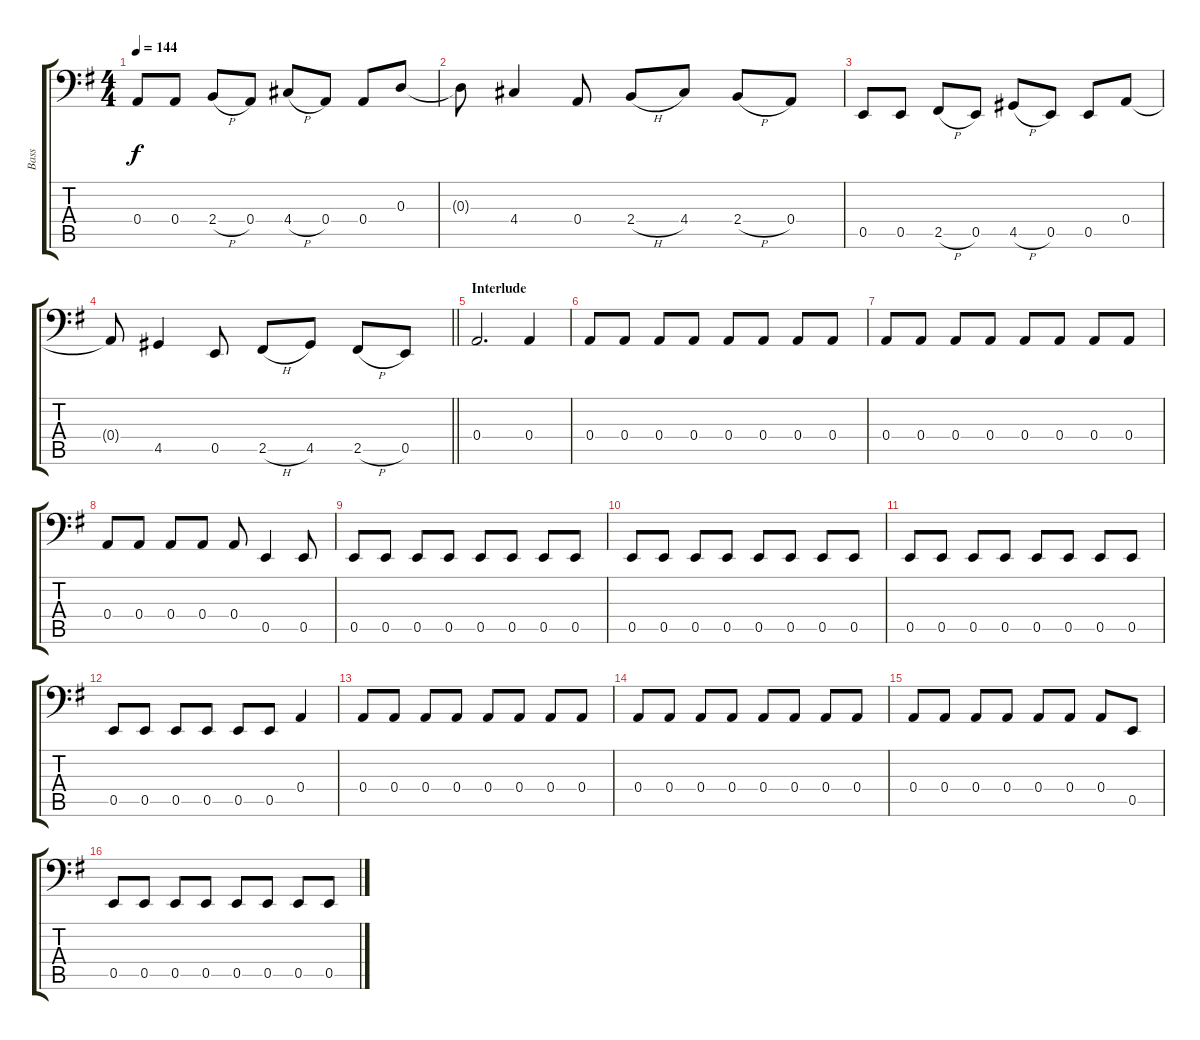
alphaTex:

\track ("Bass" "Bass") {instrument electricbassfinger}
\staff {score tabs}
\tuning (C3 G2 D2 A1 E1 B0) {hide}
\ts (4 4)
\tempo 144
\clef f4
\ks g
0.4.8{dy f} 0.4.8 2.4{h}.8 0.4.8 4.4{h}.8 0.4.8 0.4.8 0.3.8 |
0.3{t}.8 4.4.4 0.4.8 2.4{h}.8 4.4.8 2.4{h}.8 0.4.8 |
0.5.8 0.5.8 2.5{h}.8 0.5.8 4.5{h}.8 0.5.8 0.5.8 0.4.8 |
\barLineRight lightlight
0.4{t}.8 4.5.4 0.5.8 2.5{h}.8 4.5.8 2.5{h}.8 0.5.8 |
\section ("" "Interlude")
0.4.2{d} 0.4.4 |
0.4.8 0.4.8 0.4.8 0.4.8 0.4.8 0.4.8 0.4.8 0.4.8 |
0.4.8 0.4.8 0.4.8 0.4.8 0.4.8 0.4.8 0.4.8 0.4.8 |
0.4.8 0.4.8 0.4.8 0.4.8 0.4.8 0.5.4 0.5.8 |
0.5.8 0.5.8 0.5.8 0.5.8 0.5.8 0.5.8 0.5.8 0.5.8 |
0.5.8 0.5.8 0.5.8 0.5.8 0.5.8 0.5.8 0.5.8 0.5.8 |
0.5.8 0.5.8 0.5.8 0.5.8 0.5.8 0.5.8 0.5.8 0.5.8 |
0.5.8 0.5.8 0.5.8 0.5.8 0.5.8 0.5.8 0.4.4 |
0.4.8 0.4.8 0.4.8 0.4.8 0.4.8 0.4.8 0.4.8 0.4.8 |
0.4.8 0.4.8 0.4.8 0.4.8 0.4.8 0.4.8 0.4.8 0.4.8 |
0.4.8 0.4.8 0.4.8 0.4.8 0.4.8 0.4.8 0.4.8 0.5.8 |
0.5.8 0.5.8 0.5.8 0.5.8 0.5.8 0.5.8 0.5.8 0.5.8
